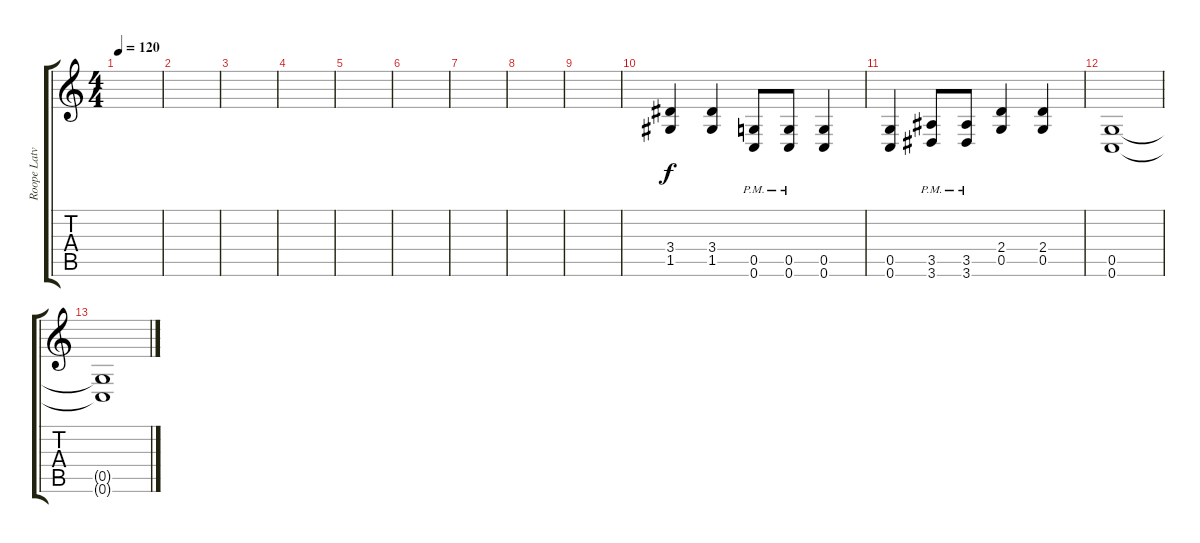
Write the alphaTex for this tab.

\track ("Roope Latvala - Rhythm Guitar" "Roope Latv") {instrument distortionguitar}
\staff {score tabs}
\tuning (D4 A3 F3 C3 G2 C2) {hide}
\ts (4 4)
\tempo 120
\clef g2
\ks c
|
|
|
|
|
|
|
|
|
(3.4 1.5).4 (3.4 1.5).4 (0.5{pm} 0.6{pm}).8 (0.5{pm} 0.6{pm}).8 (0.5 0.6).4 |
(0.5 0.6).4 (3.5{pm} 3.6{pm}).8 (3.5{pm} 3.6{pm}).8 (2.4 0.5).4 (2.4 0.5).4 |
(0.5 0.6).1{volume 0} |
(0.5{t} 0.6{t}).1
